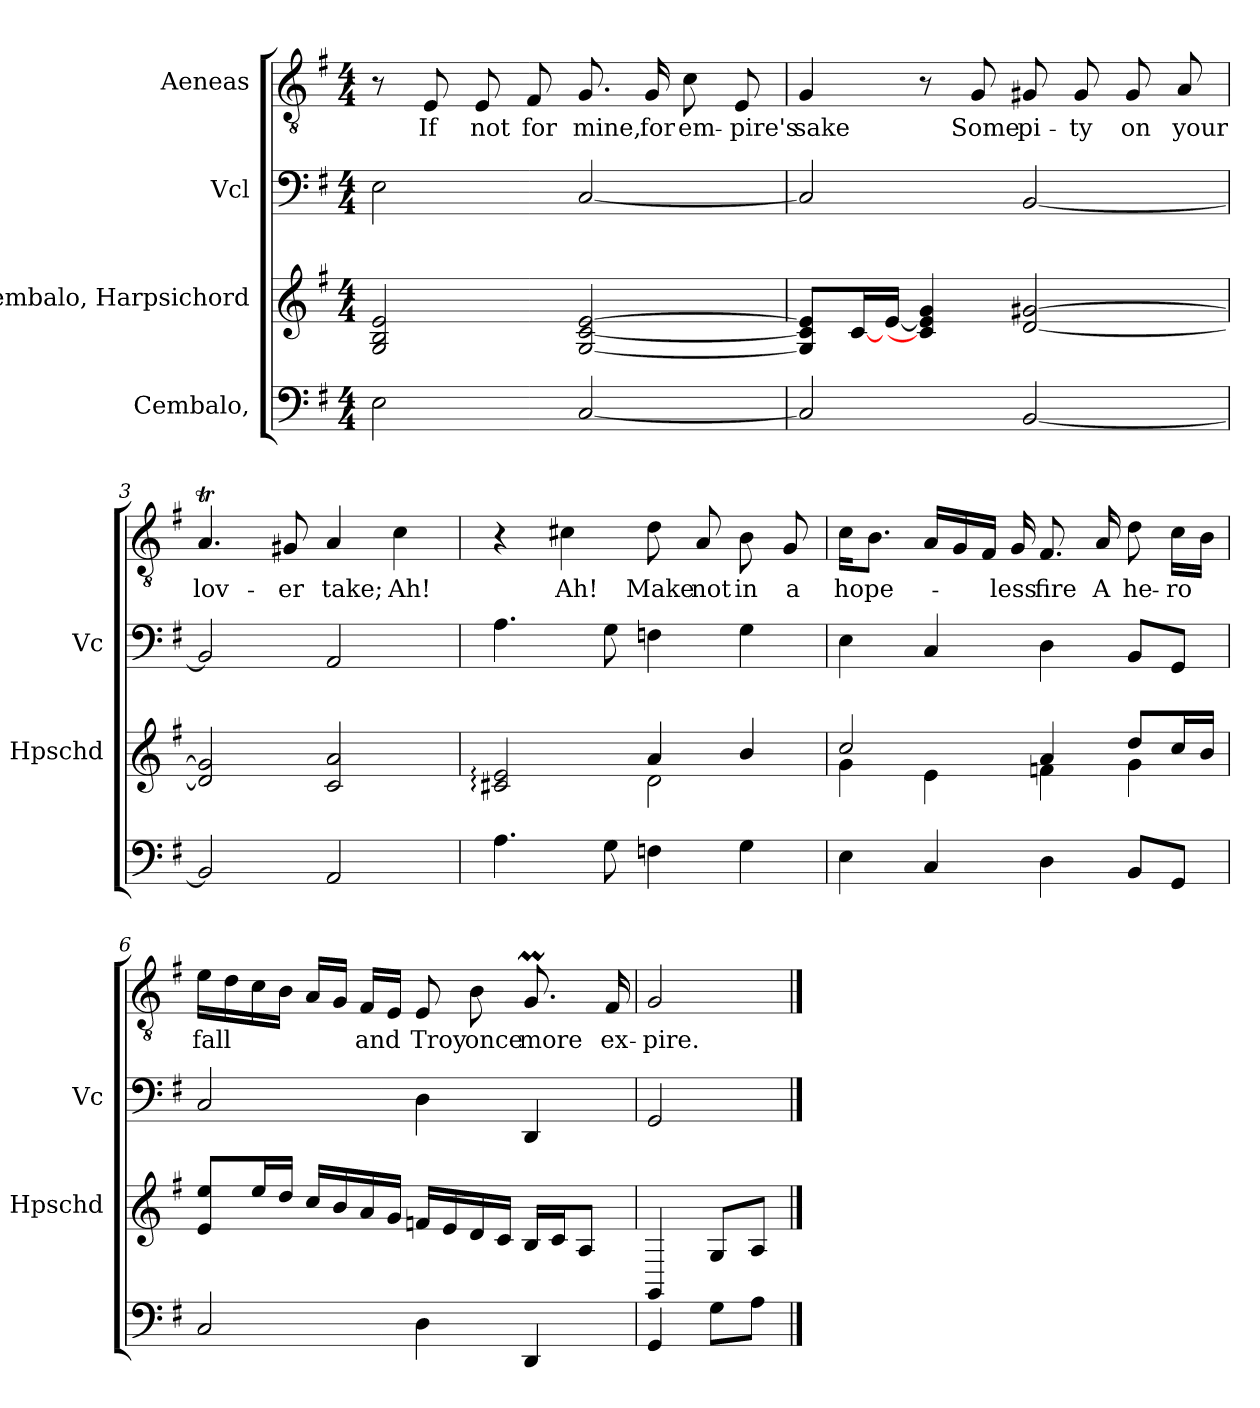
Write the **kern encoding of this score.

**kern	**kern	**kern	**kern	**text
*part4	*part3	*part2	*part1	*part1
*staff4	*staff3	*staff2	*staff1	*staff1
*I"Cembalo,	*I"Cembalo, Harpsichord	*I"Vcl	*I"Aeneas	*
*	*I'Hpschd	*I'Vc	*	*
*clefF4	*clefG2	*clefF4	*clefGv2	*
*k[f#]	*k[f#]	*k[f#]	*k[f#]	*
*M4/4	*M4/4	*M4/4	*M4/4	*
*MM80	*MM80	*MM80	*MM80	*
=1	=1	=1	=1	=1
2E\	2G/ 2B/ 2e/	2E\	8r	.
!	!	!	!	!LO:LY:b
.	.	.	8E/	If
!	!	!	!	!LO:LY:b
.	.	.	8E/	not
!	!	!	!	!LO:LY:b
.	.	.	8F#/	for
!	!	!	!	!LO:LY:b
[2C/	[2G/ [2c/ [2e/	[2C/	8.G/	mine,
!	!	!	!	!LO:LY:b
.	.	.	16G/	for
!	!	!	!	!LO:LY:b
.	.	.	8c\	em-
!	!	!	!	!LO:LY:b
.	.	.	8E/	-pire's
=2	=2	=2	=2	=2
!	!	!	!	!LO:LY:b
2C/]	8G/] 8c/] 8e/]L	2C/]	4G/	sake
.	[16c/L	.	.	.
.	[16e/JJ	.	.	.
.	4c/] 4e/] 4g/	.	8r	.
!	!	!	!	!LO:LY:b
.	.	.	8G/	Some
!	!	!	!	!LO:LY:b
[2BB/	[2d/ [2g#X/	[2BB/	8G#X/	pi-
!	!	!	!	!LO:LY:b
.	.	.	8G#/	-ty
!	!	!	!	!LO:LY:b
.	.	.	8G#/	on
!	!	!	!	!LO:LY:b
.	.	.	8A/	your
=3	=3	=3	=3	=3
!	!	!	!	!LO:LY:b
2BB/]	2d/] 2g#/]	2BB/]	4.AT/	lov-
!	!	!	!	!LO:LY:b
.	.	.	8G#X/	-er
!	!	!	!	!LO:LY:b
2AA/	2c/ 2a/	2AA/	4A/	take;
!	!	!	!	!LO:LY:b
.	.	.	4c\	Ah!
!!LO:LB:g=z
=4	=4	=4	=4	=4
*	*^	*	*	*
4.A\	2c#X/: 2e/:	2ryy	4.A\	4r	.
!	!	!	!	!	!LO:LY:b
.	.	.	.	4c#X\	Ah!
8G\	.	.	8G\	.	.
!	!	!	!	!	!LO:LY:b
4Fn\	4a/	2d\	4Fn\	8d\	Make
!	!	!	!	!	!LO:LY:b
.	.	.	.	8A/	not
!	!	!	!	!	!LO:LY:b
4G\	4b/	.	4G\	8B\	in
!	!	!	!	!	!LO:LY:b
.	.	.	.	8G/	a
=5	=5	=5	=5	=5	=5
!	!	!	!	!	!LO:LY:b
4E\	2cc/	4g\	4E\	16c\KL	hope-
.	.	.	.	8.B\J	.
4C/	.	4e\	4C/	16A/LL	.
.	.	.	.	16G/	.
.	.	.	.	16F#/JJ	.
!	!	!	!	!	!LO:LY:b
.	.	.	.	16G/	-less
!	!	!	!	!	!LO:LY:b
4D\	4a/	4fn\	4D\	8.F#/	fire
!	!	!	!	!	!LO:LY:b
.	.	.	.	16A/	A
!	!	!	!	!	!LO:LY:b
8BB/L	8dd/L	4g\	8BB/L	8d\	he-
!	!	!	!	!	!LO:LY:b
8GG/J	16cc/L	.	8GG/J	16c\LL	-ro
.	16b/JJ	.	.	16B\JJ	.
*	*v	*v	*	*	*
=6	=6	=6	=6	=6
!	!	!	!	!LO:LY:b
2C/	8e/ 8ee/L	2C/	16e\LL	fall
.	.	.	16d\	.
.	16ee/L	.	16c\	.
.	16dd/JJ	.	16B\JJ	.
.	16cc/LL	.	16A/LL	.
.	16b/	.	16G/JJ	.
!	!	!	!	!LO:LY:b
.	16a/	.	16F#/LL	and
.	16g/JJ	.	16E/JJ	.
!	!	!	!	!LO:LY:b
4D\	16fn/LL	4D\	8E/	Troy
.	16e/	.	.	.
!	!	!	!	!LO:LY:b
.	16d/	.	8B\	once
.	16c/JJ	.	.	.
!	!	!	!	!LO:LY:b
4DD/	16B/LL	4DD/	8.GM/	more
.	16c/J	.	.	.
.	8A/J	.	.	.
!	!	!	!	!LO:LY:b
.	.	.	16F#/	ex-
!!LO:LB:g=z
=7	=7	=7	=7	=7
!	!	!	!	!LO:LY:b
4GG/	4GG/	2GG/	2G/	-pire.
8G\L	8G/L	.	.	.
8A\J	8A/J	.	.	.
==	==	==	==	==
*-	*-	*-	*-	*-
